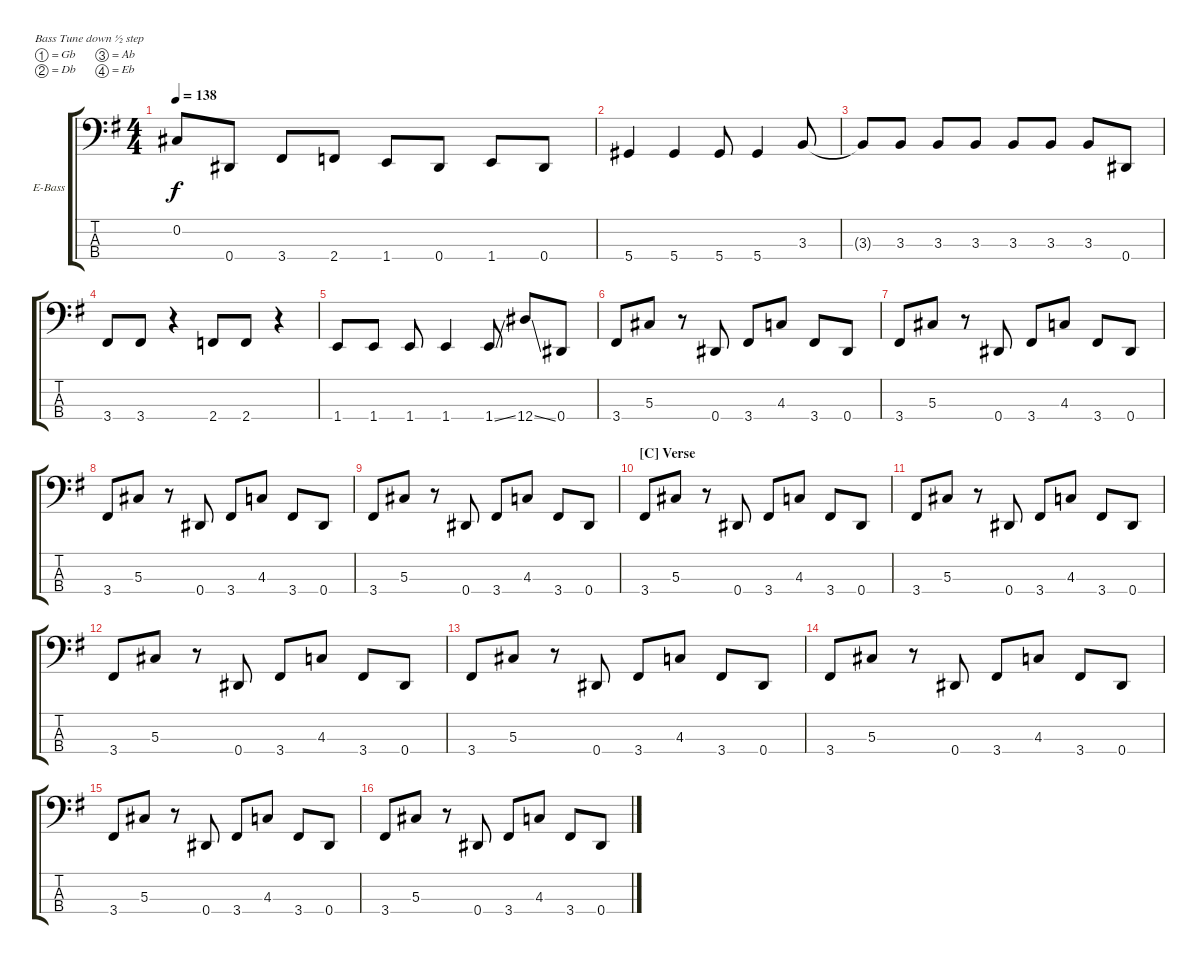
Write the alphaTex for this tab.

\defaultSystemsLayout 4
\bracketExtendMode groupsimilarinstruments
\firstSystemTrackNameOrientation horizontal
\otherSystemsTrackNameOrientation horizontal
\track ("Electric Bass" "E-Bass") {instrument electricbassfinger}
\staff {score tabs}
\tuning (Gb2 Db2 Ab1 Eb1)
\ts (4 4)
\tempo 138
\clef f4
\scale
1.05549
\ks g
0.2.8{dy f} 0.4.8 3.4.8 2.4.8 1.4.8 0.4.8 1.4.8 0.4.8 |
\scale
0.944515 5.4.4 5.4.4 5.4.8 5.4.4 3.3.8 |
\scale
1.05549 3.3{t}.8 3.3.8 3.3.8 3.3.8 3.3.8 3.3.8 3.3.8 0.4.8 |
\scale
0.944515 3.4.8 3.4.8 r.4 2.4.8 2.4.8 r.4 |
\scale
1.05549 1.4.8 1.4.8 1.4.8 1.4.4 1.4{ss}.8 12.4{ss}.8 0.4.8 |
\scale
0.944515 3.4.8 5.3.8 r.8 0.4.8 3.4.8 4.3.8 3.4.8 0.4.8 |
\scale
1.05549 3.4.8 5.3.8 r.8 0.4.8 3.4.8 4.3.8 3.4.8 0.4.8 |
\scale
0.944515 3.4.8 5.3.8 r.8 0.4.8 3.4.8 4.3.8 3.4.8 0.4.8 |
\scale
1.05549 3.4.8 5.3.8 r.8 0.4.8 3.4.8 4.3.8 3.4.8 0.4.8 |
\section ("C" "Verse")
\scale
0.944515 3.4.8 5.3.8 r.8 0.4.8 3.4.8 4.3.8 3.4.8 0.4.8 |
\scale
1.05549 3.4.8 5.3.8 r.8 0.4.8 3.4.8 4.3.8 3.4.8 0.4.8 |
\scale
0.944515 3.4.8 5.3.8 r.8 0.4.8 3.4.8 4.3.8 3.4.8 0.4.8 |
\scale
1.05549 3.4.8 5.3.8 r.8 0.4.8 3.4.8 4.3.8 3.4.8 0.4.8 |
\scale
0.944515 3.4.8 5.3.8 r.8 0.4.8 3.4.8 4.3.8 3.4.8 0.4.8 |
\scale
1.05549 3.4.8 5.3.8 r.8 0.4.8 3.4.8 4.3.8 3.4.8 0.4.8 |
\scale
0.944515 3.4.8 5.3.8 r.8 0.4.8 3.4.8 4.3.8 3.4.8 0.4.8
